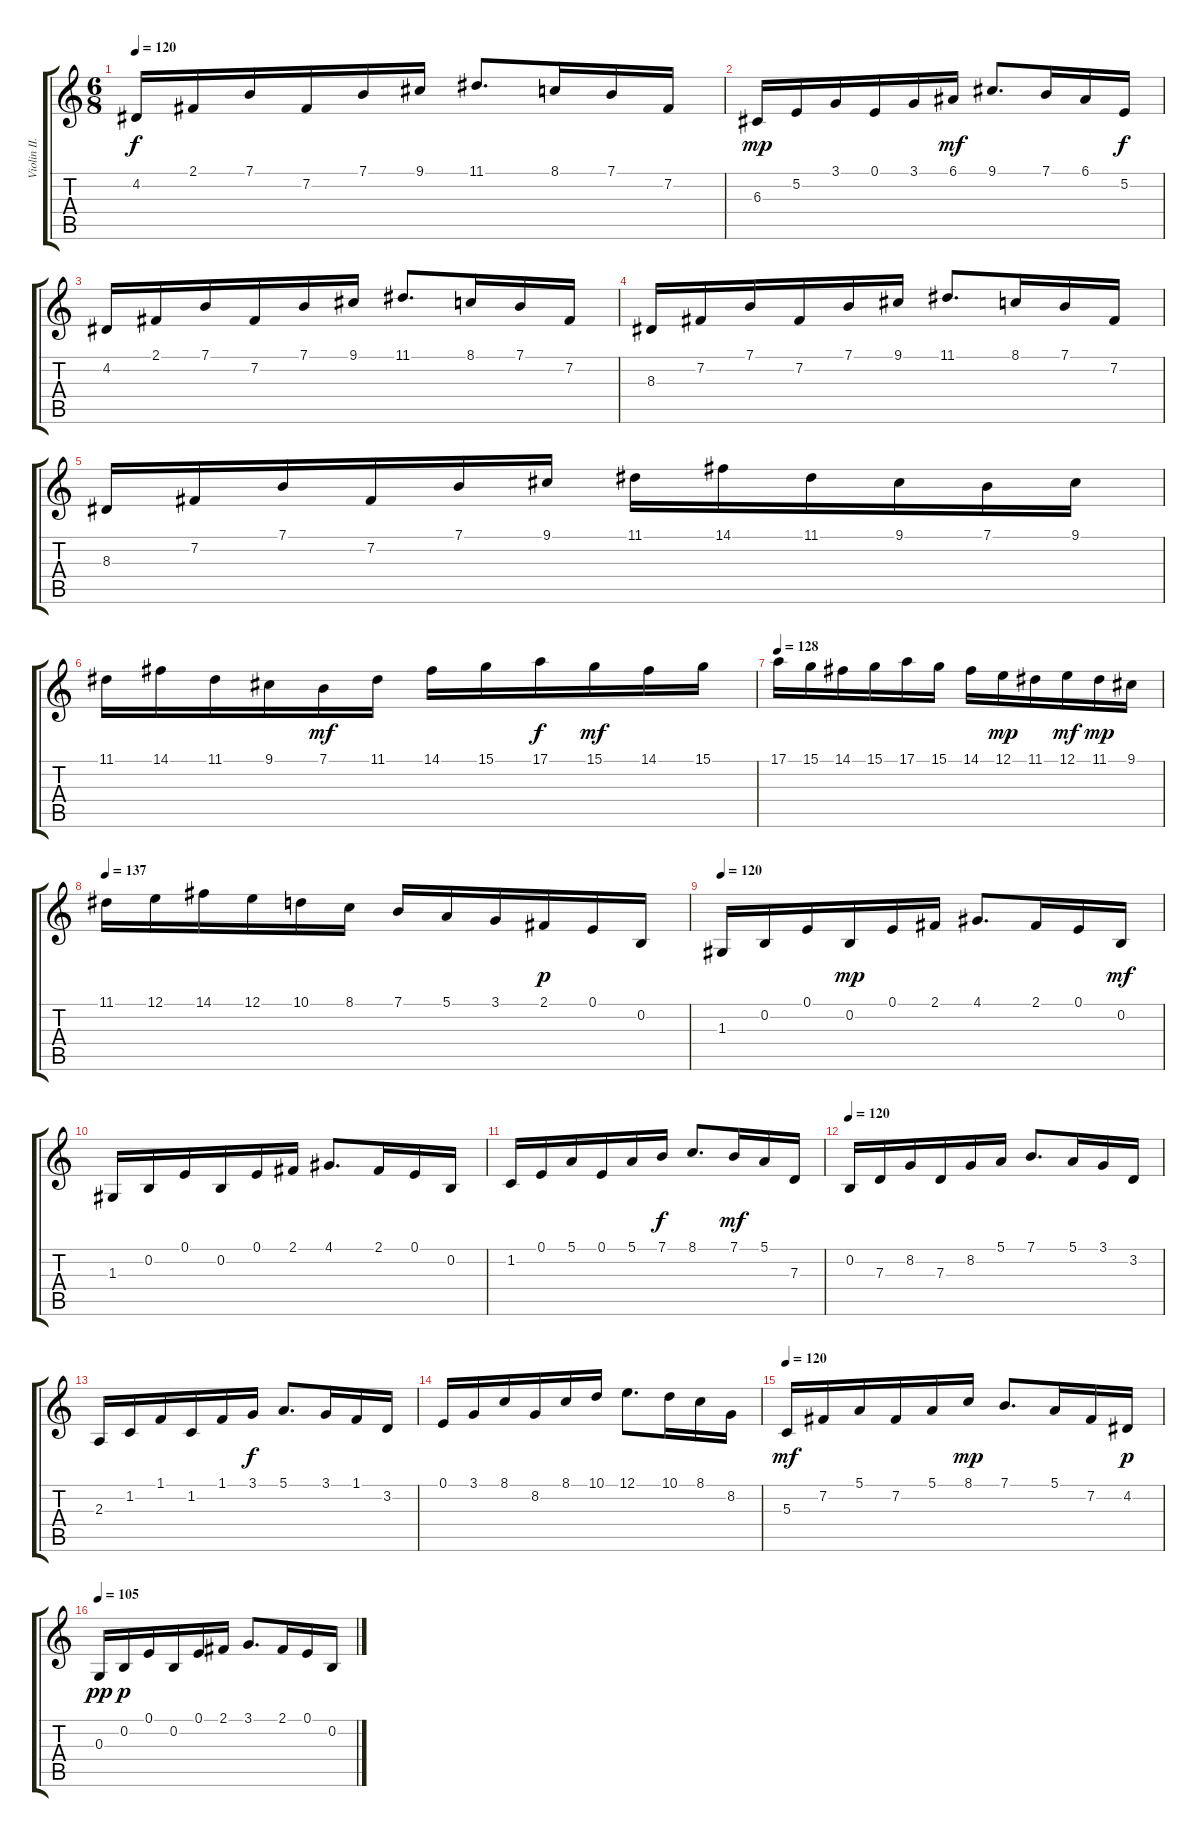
\track ("Violin II." "Violin II.") {instrument pizzicatostrings}
\staff {score tabs}
\tuning (E4 B3 G3 D3 A2 E2) {hide}
\ts (6 8)
\tempo 120
\clef g2
\ks c
4.2.16{dy f} 2.1.16 7.1.16 7.2.16 7.1.16 9.1.16 11.1.8{d} 8.1.16 7.1.16 7.2.16 |
6.3.16{dy mp} 5.2.16 3.1.16 0.1.16 3.1.16 6.1.16{dy mf} 9.1.8{d} 7.1.16 6.1.16 5.2.16{dy f} |
4.2.16 2.1.16 7.1.16 7.2.16 7.1.16 9.1.16 11.1.8{d} 8.1.16 7.1.16 7.2.16 |
8.3.16 7.2.16 7.1.16 7.2.16 7.1.16 9.1.16 11.1.8{d} 8.1.16 7.1.16 7.2.16 |
8.3.16 7.2.16 7.1.16 7.2.16 7.1.16 9.1.16 11.1.16 14.1.16 11.1.16 9.1.16 7.1.16 9.1.16 |
11.1.16 14.1.16 11.1.16 9.1.16 7.1.16{dy mf} 11.1.16 14.1.16 15.1.16 17.1.16{dy f} 15.1.16{dy mf} 14.1.16 15.1.16 |
\tempo 128
17.1.16 15.1.16 14.1.16 15.1.16 17.1.16 15.1.16 14.1.16 12.1.16{dy mp} 11.1.16 12.1.16{dy mf} 11.1.16{dy mp} 9.1.16 |
\tempo 137
11.1.16 12.1.16 14.1.16 12.1.16 10.1.16 8.1.16 7.1.16 5.1.16 3.1.16 2.1.16{dy p} 0.1.16 0.2.16 |
\tempo 120
1.3.16 0.2.16 0.1.16 0.2.16{dy mp} 0.1.16 2.1.16 4.1.8{d} 2.1.16 0.1.16 0.2.16{dy mf} |
1.3.16 0.2.16 0.1.16 0.2.16 0.1.16 2.1.16 4.1.8{d} 2.1.16 0.1.16 0.2.16 |
1.2.16 0.1.16 5.1.16 0.1.16 5.1.16 7.1.16{dy f} 8.1.8{d} 7.1.16{dy mf} 5.1.16 7.3.16 |
\tempo 120
0.2.16 7.3.16 8.2.16 7.3.16 8.2.16 5.1.16 7.1.8{d} 5.1.16 3.1.16 3.2.16 |
2.3.16 1.2.16 1.1.16 1.2.16 1.1.16 3.1.16{dy f} 5.1.8{d} 3.1.16 1.1.16 3.2.16 |
0.1.16 3.1.16 8.1.16 8.2.16 8.1.16 10.1.16 12.1.8{d} 10.1.16 8.1.16 8.2.16 |
\tempo 120
5.3.16{dy mf} 7.2.16 5.1.16 7.2.16 5.1.16 8.1.16{dy mp} 7.1.8{d} 5.1.16 7.2.16 4.2.16{dy p} |
\tempo 105
0.3.16{dy pp} 0.2.16{dy p} 0.1.16 0.2.16 0.1.16 2.1.16 3.1.8{d} 2.1.16 0.1.16 0.2.16
